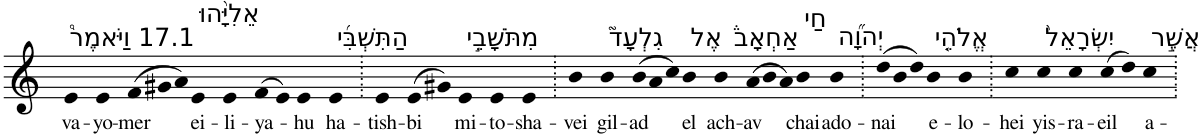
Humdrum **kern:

**kern	**text
*part1	*part1
*staff1	*staff1
*I"Piano	*
*I'Pno	*
*clefG2	*
*k[]	*
=1	=1
!LO:TX:a:t=17.1 וַיֹּאמֶר֩	!
!	!LO:LY:b
4e	va-
!	!LO:LY:b
4e	-yo-
*Xtuplet	*
!	!LO:LY:b
(>12f	-mer
12g#X	.
12a)	.
!LO:TX:a:t=אֵלִיָּ֨הוּ	!
!	!LO:LY:b
4e	ei-
!	!LO:LY:b
4e	-li-
!	!LO:LY:b
(>8f	-ya-
8e)	.
!	!LO:LY:b
4e	-hu
!LO:TX:a:t=הַתִּשְׁבִּ֜י	!
!	!LO:LY:b
4e	ha-
=2.	=2.
!	!LO:LY:b
4e	-tish-
!	!LO:LY:b
(>8e	-bi
8g#X)	.
!LO:TX:a:t=מִתֹּשָׁבֵ֣י	!
!	!LO:LY:b
4e	mi-
!	!LO:LY:b
4e	-to-
!	!LO:LY:b
4e	-sha-
=3.	=3.
!	!LO:LY:b
4b	-vei
!LO:TX:a:t=גִלְעָד֮	!
!	!LO:LY:b
4b	gil-
!	!LO:LY:b
(>12b	-ad
12a	.
12cc)	.
!LO:TX:a:t=אֶל	!
!	!LO:LY:b
4b	el
!LO:TX:a:t=אַחְאָב֒	!
!	!LO:LY:b
4b	ach-
!	!LO:LY:b
(>12a	-av
12b	.
12a)	.
!LO:TX:a:t=חַי	!
!	!LO:LY:b
4b	chai
!LO:TX:a:t=יְהוָ֞ה	!
!	!LO:LY:b
4b	ado-
=4.	=4.
!	!LO:LY:b
(>12dd	-nai
12b	.
12dd)	.
!LO:TX:a:t=אֱלֹהֵ֤י	!
!	!LO:LY:b
4b	e-
!	!LO:LY:b
4b	-lo-
=5.	=5.
!	!LO:LY:b
4cc	-hei
!LO:TX:a:t=יִשְׂרָאֵל֙	!
!	!LO:LY:b
4cc	yis-
!	!LO:LY:b
4cc	-ra-
!	!LO:LY:b
(>8cc	-eil
8dd)	.
!LO:TX:a:t=אֲשֶׁ֣ר	!
!	!LO:LY:b
4cc	a-
=.	=.
*-	*-
